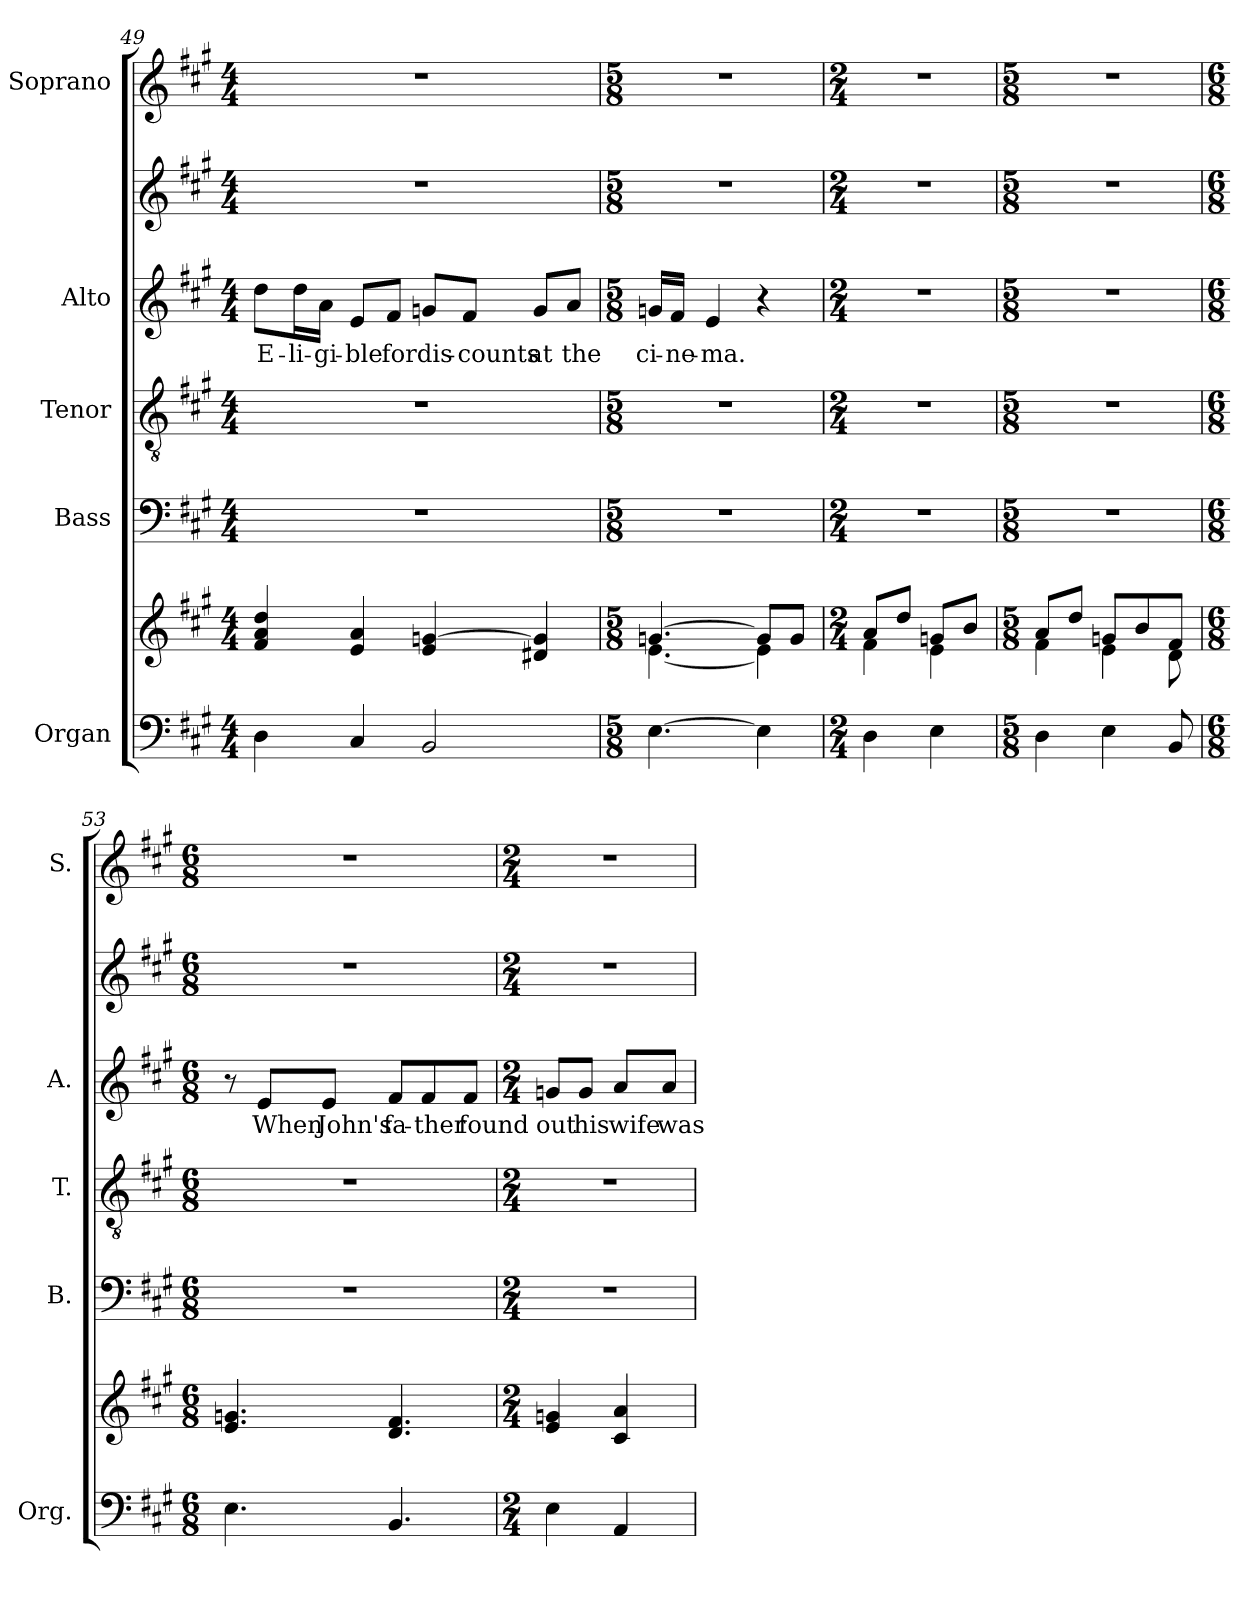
**kern	**kern	**kern	**kern	**kern	**text	**kern	**kern
*part5	*part5	*part4	*part3	*part2	*part2	*part2	*part1
*staff7	*staff6	*staff5	*staff4	*staff3	*staff3	*staff2	*staff1
*I"Organ	*	*I"Bass	*I"Tenor	*I"Alto	*	*	*I"Soprano
*I'Org.	*	*I'B.	*I'T.	*I'A.	*	*	*I'S.
!!LO:PB:g=z
*clefF4	*clefG2	*clefF4	*clefGv2	*clefG2	*	*clefG2	*clefG2
*	*	*	*ITrd7c12	*	*	*	*
*k[f#c#g#]	*k[f#c#g#]	*k[f#c#g#]	*k[f#c#g#]	*k[f#c#g#]	*	*k[f#c#g#]	*k[f#c#g#]
*A:	*A:	*A:	*A:	*A:	*	*A:	*A:
*M4/4	*M4/4	*M4/4	*M4/4	*M4/4	*	*M4/4	*M4/4
=49	=49	=49	=49	=49	=49	=49	=49
!	!	!	!	!	!LO:LY:b:color=#000000	!	!
4Di\	4f#i/ 4ai 4ddi	1r	1r	8ddi\L	E-	1r	1r
!	!	!	!	!	!LO:LY:b:color=#000000	!	!
.	.	.	.	16ddi\L	-li-	.	.
!	!	!	!	!	!LO:LY:b:color=#000000	!	!
.	.	.	.	16ai\JJ	-gi-	.	.
!	!	!	!	!	!LO:LY:b:color=#000000	!	!
4C#i/	4ei/ 4ai	.	.	8ei/L	-ble	.	.
!	!	!	!	!	!LO:LY:b:color=#000000	!	!
.	.	.	.	8f#i/J	for	.	.
!	!	!	!	!	!LO:LY:b:color=#000000	!	!
2BBi/	4ei/ [4gni	.	.	8gni/L	dis-	.	.
!	!	!	!	!	!LO:LY:b:color=#000000	!	!
.	.	.	.	8f#i/J	-counts	.	.
!	!	!	!	!	!LO:LY:b:color=#000000	!	!
.	4d#Xi/ 4gi]	.	.	8gi/L	at	.	.
!	!	!	!	!	!LO:LY:b:color=#000000	!	!
.	.	.	.	8ai/J	the	.	.
=50	=50	=50	=50	=50	=50	=50	=50
*M5/8	*M5/8	*M5/8	*M5/8	*M5/8	*	*M5/8	*M5/8
*	*^	*	*	*	*	*	*
!	!	!	!LO:N:vis=1	!LO:N:vis=1	!	!	!	!
!	!	!	!	!	!	!LO:LY:b:color=#000000	!LO:N:vis=1	!LO:N:vis=1
[4.Ei\	[4.gni/	[4.ei\	8%5r	8%5r	16gni/LL	ci-	8%5r	8%5r
!	!	!	!	!	!	!LO:LY:b:color=#000000	!	!
.	.	.	.	.	16f#i/JJ	-ne-	.	.
!	!	!	!	!	!	!LO:LY:b:color=#000000	!	!
.	.	.	.	.	4ei/	-ma.	.	.
4Ei\]	8gi/L]	4ei\]	.	.	4r	.	.	.
.	8gi/J	.	.	.	.	.	.	.
=51	=51	=51	=51	=51	=51	=51	=51	=51
*M2/4	*M2/4	*	*M2/4	*M2/4	*M2/4	*	*M2/4	*M2/4
!	!	!	!LO:N:vis=1	!LO:N:vis=1	!LO:N:vis=1	!	!LO:N:vis=1	!LO:N:vis=1
4Di\	8ai/L	4f#i\	2r	2r	2r	.	2r	2r
.	8ddi/J	.	.	.	.	.	.	.
4Ei\	8gni/L	4ei\	.	.	.	.	.	.
.	8bi/J	.	.	.	.	.	.	.
=52	=52	=52	=52	=52	=52	=52	=52	=52
*M5/8	*M5/8	*	*M5/8	*M5/8	*M5/8	*	*M5/8	*M5/8
!	!	!	!LO:N:vis=1	!LO:N:vis=1	!LO:N:vis=1	!	!LO:N:vis=1	!LO:N:vis=1
4Di\	8ai/L	4f#i\	8%5r	8%5r	8%5r	.	8%5r	8%5r
.	8ddi/J	.	.	.	.	.	.	.
4Ei\	8gni/L	4ei\	.	.	.	.	.	.
.	8bi/	.	.	.	.	.	.	.
8BBi/	8f#i/J	8di\	.	.	.	.	.	.
*	*v	*v	*	*	*	*	*	*
!!LO:LB:g=z
=53	=53	=53	=53	=53	=53	=53	=53
*M6/8	*M6/8	*M6/8	*M6/8	*M6/8	*	*M6/8	*M6/8
*	*^	*	*	*	*	*	*
!	!	!	!LO:N:vis=1	!LO:N:vis=1	!	!	!LO:N:vis=1	!LO:N:vis=1
*	*v	*v	*	*	*	*	*	*
4.Ei\	4.ei/ 4.gni	2.r	2.r	8r	.	2.r	2.r
!	!	!	!	!	!LO:LY:b:color=#000000	!	!
.	.	.	.	8ei/L	When	.	.
!	!	!	!	!	!LO:LY:b:color=#000000	!	!
.	.	.	.	8ei/J	John's	.	.
!	!	!	!	!	!LO:LY:b:color=#000000	!	!
4.BBi/	4.di/ 4.f#i	.	.	8f#i/L	fa-	.	.
!	!	!	!	!	!LO:LY:b:color=#000000	!	!
.	.	.	.	8f#i/	-ther	.	.
!	!	!	!	!	!LO:LY:b:color=#000000	!	!
.	.	.	.	8f#i/J	found	.	.
=54	=54	=54	=54	=54	=54	=54	=54
*M2/4	*M2/4	*M2/4	*M2/4	*M2/4	*	*M2/4	*M2/4
!	!	!LO:N:vis=1	!LO:N:vis=1	!	!	!	!
!	!	!	!	!	!LO:LY:b:color=#000000	!LO:N:vis=1	!LO:N:vis=1
4Ei\	4ei/ 4gni	2r	2r	8gni/L	out	2r	2r
!	!	!	!	!	!LO:LY:b:color=#000000	!	!
.	.	.	.	8gi/J	his	.	.
!	!	!	!	!	!LO:LY:b:color=#000000	!	!
4AAi/	4c#i/ 4ai	.	.	8ai/L	wife	.	.
!	!	!	!	!	!LO:LY:b:color=#000000	!	!
.	.	.	.	8ai/J	was	.	.
=	=	=	=	=	=	=	=
*-	*-	*-	*-	*-	*-	*-	*-
